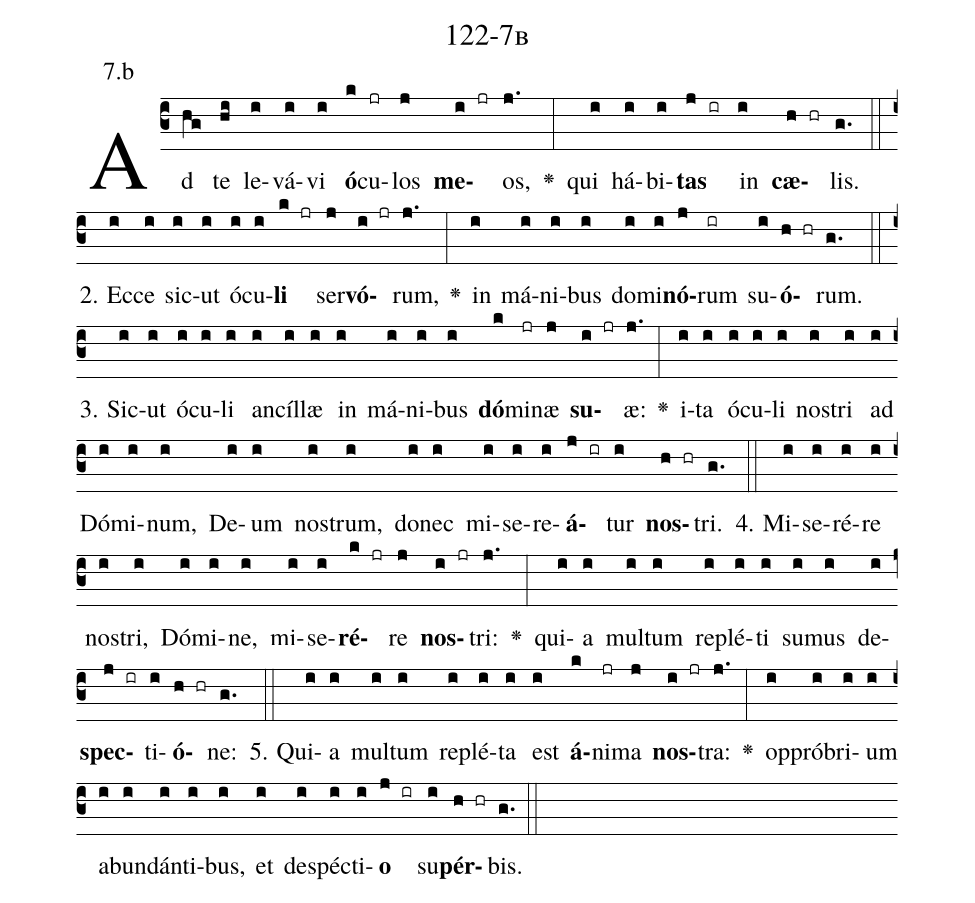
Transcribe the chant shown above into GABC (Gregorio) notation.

name: 122-7b;
annotation: 7.b;
%%
(c3)Ad(hg) te(hi) le(i)vá(i)vi(i) <b>ó</b>(k)cu(jr)los(j) <b>me</b>(i jr)os,(j.) <v>\greheightstar</v>(:) qui(i) há(i)bi(i)<b>tas</b>(j ir) in(i) <b>cæ</b>(h hr)lis.(g.) (::)
2. Ec(i)ce(i) sic(i)ut(i) ó(i)cu(i)<b>li</b>(k jr) ser(j)<b>vó</b>(i jr)rum,(j.) <v>\greheightstar</v>(:) in(i) má(i)ni(i)bus(i) do(i)mi(i)<b>nó</b>(j)rum(ir) su(i)<b>ó</b>(h hr)rum.(g.) (::)
3. Sic(i)ut(i) ó(i)cu(i)li(i) an(i)cíl(i)læ(i) in(i) má(i)ni(i)bus(i) <b>dó</b>(k)mi(jr)næ(j) <b>su</b>(i jr)æ:(j.) <v>\greheightstar</v>(:) i(i)ta(i) ó(i)cu(i)li(i) nos(i)tri(i) ad(i) Dó(i)mi(i)num,(i) De(i)um(i) nos(i)trum,(i) do(i)nec(i) mi(i)se(i)re(i)<b>á</b>(j ir)tur(i) <b>nos</b>(h hr)tri.(g.) (::)
4. Mi(i)se(i)ré(i)re(i) nos(i)tri,(i) Dó(i)mi(i)ne,(i) mi(i)se(i)<b>ré</b>(k jr)re(j) <b>nos</b>(i jr)tri:(j.) <v>\greheightstar</v>(:) qui(i)a(i) mul(i)tum(i) re(i)plé(i)ti(i) su(i)mus(i) de(i)<b>spec</b>(j ir)ti(i)<b>ó</b>(h hr)ne:(g.) (::)
5. Qui(i)a(i) mul(i)tum(i) re(i)plé(i)ta(i) est(i) <b>á</b>(k)ni(jr)ma(j) <b>nos</b>(i jr)tra:(j.) <v>\greheightstar</v>(:) op(i)pró(i)bri(i)um(i) ab(i)un(i)dán(i)ti(i)bus,(i) et(i) de(i)spéc(i)ti(i)<b>o</b>(j ir) su(i)<b>pér</b>(h hr)bis.(g.) (::)
